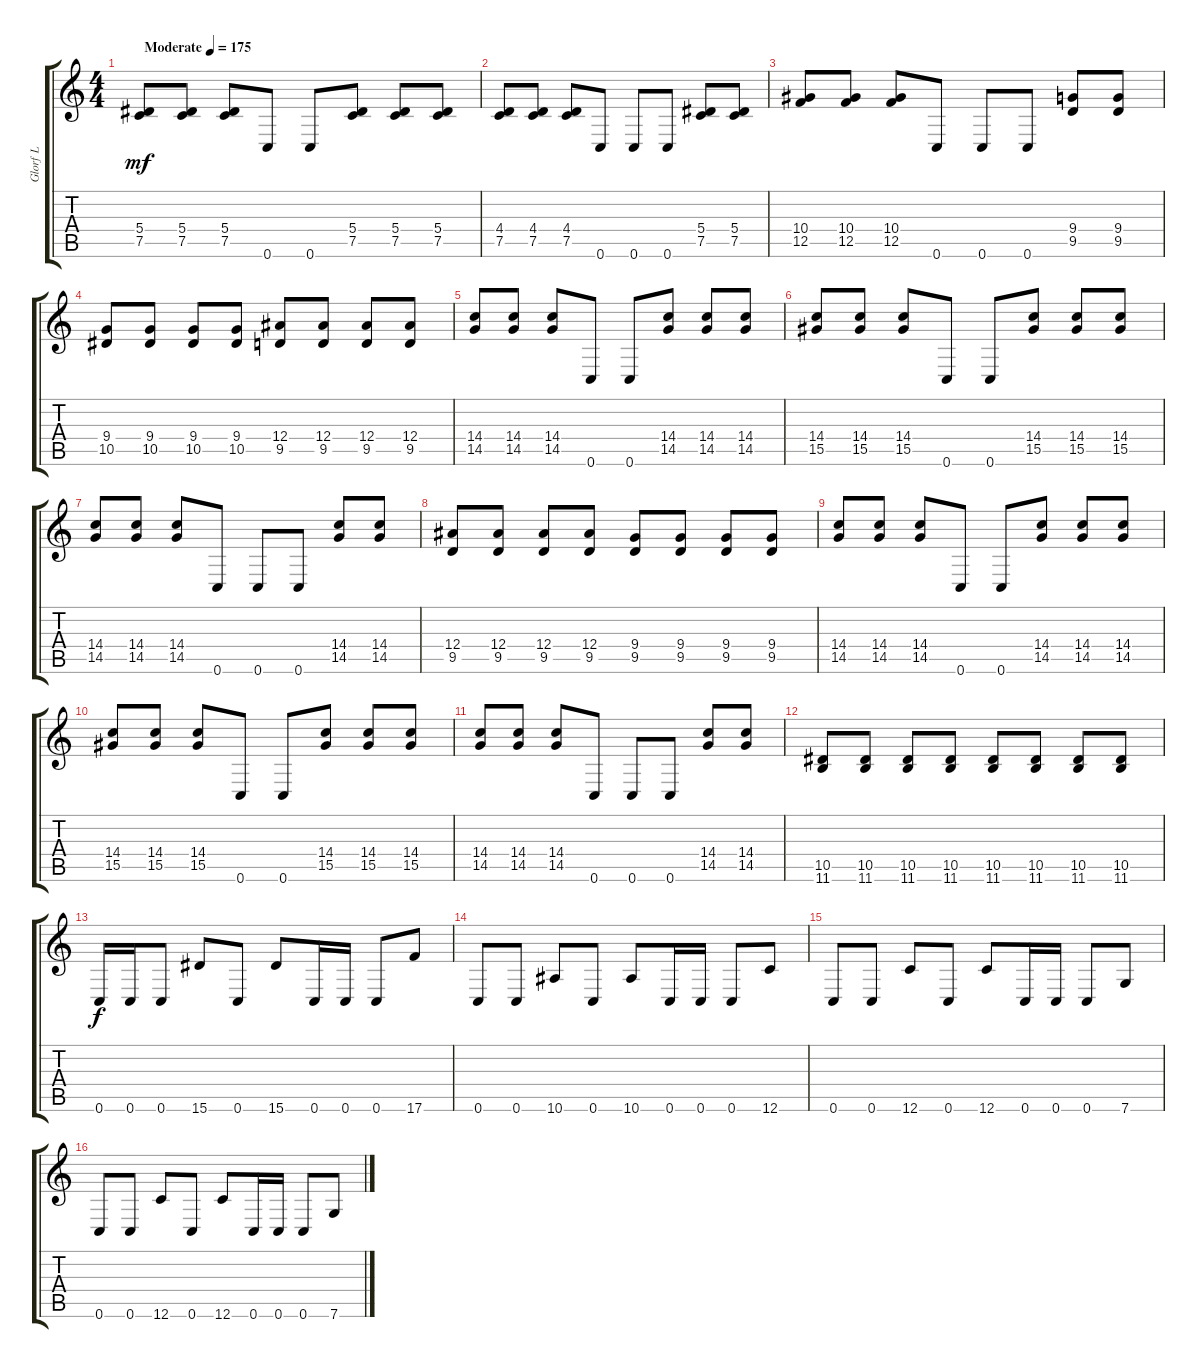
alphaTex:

\track ("Glorf L" "Glorf L") {instrument distortionguitar}
\staff {score tabs}
\tuning (C4 G3 Eb3 Bb2 F2 C2) {hide}
\ts (4 4)
\tempo (175 "Moderate")
\clef g2
\ks c
(5.4 7.5).8{dy mf instrument distortionguitar} (5.4 7.5).8 (5.4 7.5).8 0.6.8 0.6.8 (5.4 7.5).8 (5.4 7.5).8 (5.4 7.5).8 |
(4.4 7.5).8 (4.4 7.5).8 (4.4 7.5).8 0.6.8 0.6.8 0.6.8 (5.4 7.5).8 (5.4 7.5).8 |
(10.4 12.5).8 (10.4 12.5).8 (10.4 12.5).8 0.6.8 0.6.8 0.6.8 (9.4 9.5).8 (9.4 9.5).8 |
(9.4 10.5).8 (9.4 10.5).8 (9.4 10.5).8 (9.4 10.5).8 (12.4 9.5).8 (12.4 9.5).8 (12.4 9.5).8 (12.4 9.5).8 |
(14.4 14.5).8 (14.4 14.5).8 (14.4 14.5).8 0.6.8 0.6.8 (14.4 14.5).8 (14.4 14.5).8 (14.4 14.5).8 |
(14.4 15.5).8 (14.4 15.5).8 (14.4 15.5).8 0.6.8 0.6.8 (14.4 15.5).8 (14.4 15.5).8 (14.4 15.5).8 |
(14.4 14.5).8 (14.4 14.5).8 (14.4 14.5).8 0.6.8 0.6.8 0.6.8 (14.4 14.5).8 (14.4 14.5).8 |
(12.4 9.5).8 (12.4 9.5).8 (12.4 9.5).8 (12.4 9.5).8 (9.4 9.5).8 (9.4 9.5).8 (9.4 9.5).8 (9.4 9.5).8 |
(14.4 14.5).8 (14.4 14.5).8 (14.4 14.5).8 0.6.8 0.6.8 (14.4 14.5).8 (14.4 14.5).8 (14.4 14.5).8 |
(14.4 15.5).8 (14.4 15.5).8 (14.4 15.5).8 0.6.8 0.6.8 (14.4 15.5).8 (14.4 15.5).8 (14.4 15.5).8 |
(14.4 14.5).8 (14.4 14.5).8 (14.4 14.5).8 0.6.8 0.6.8 0.6.8 (14.4 14.5).8 (14.4 14.5).8 |
(10.5 11.6).8 (10.5 11.6).8 (10.5 11.6).8 (10.5 11.6).8 (10.5 11.6).8 (10.5 11.6).8 (10.5 11.6).8 (10.5 11.6).8 |
0.6.16{dy f} 0.6.16 0.6.8 15.6.8 0.6.8 15.6.8 0.6.16 0.6.16 0.6.8 17.6.8 |
0.6.8 0.6.8 10.6.8 0.6.8 10.6.8 0.6.16 0.6.16 0.6.8 12.6.8 |
0.6.8 0.6.8 12.6.8 0.6.8 12.6.8 0.6.16 0.6.16 0.6.8 7.6.8 |
0.6.8 0.6.8 12.6.8 0.6.8 12.6.8 0.6.16 0.6.16 0.6.8 7.6.8
